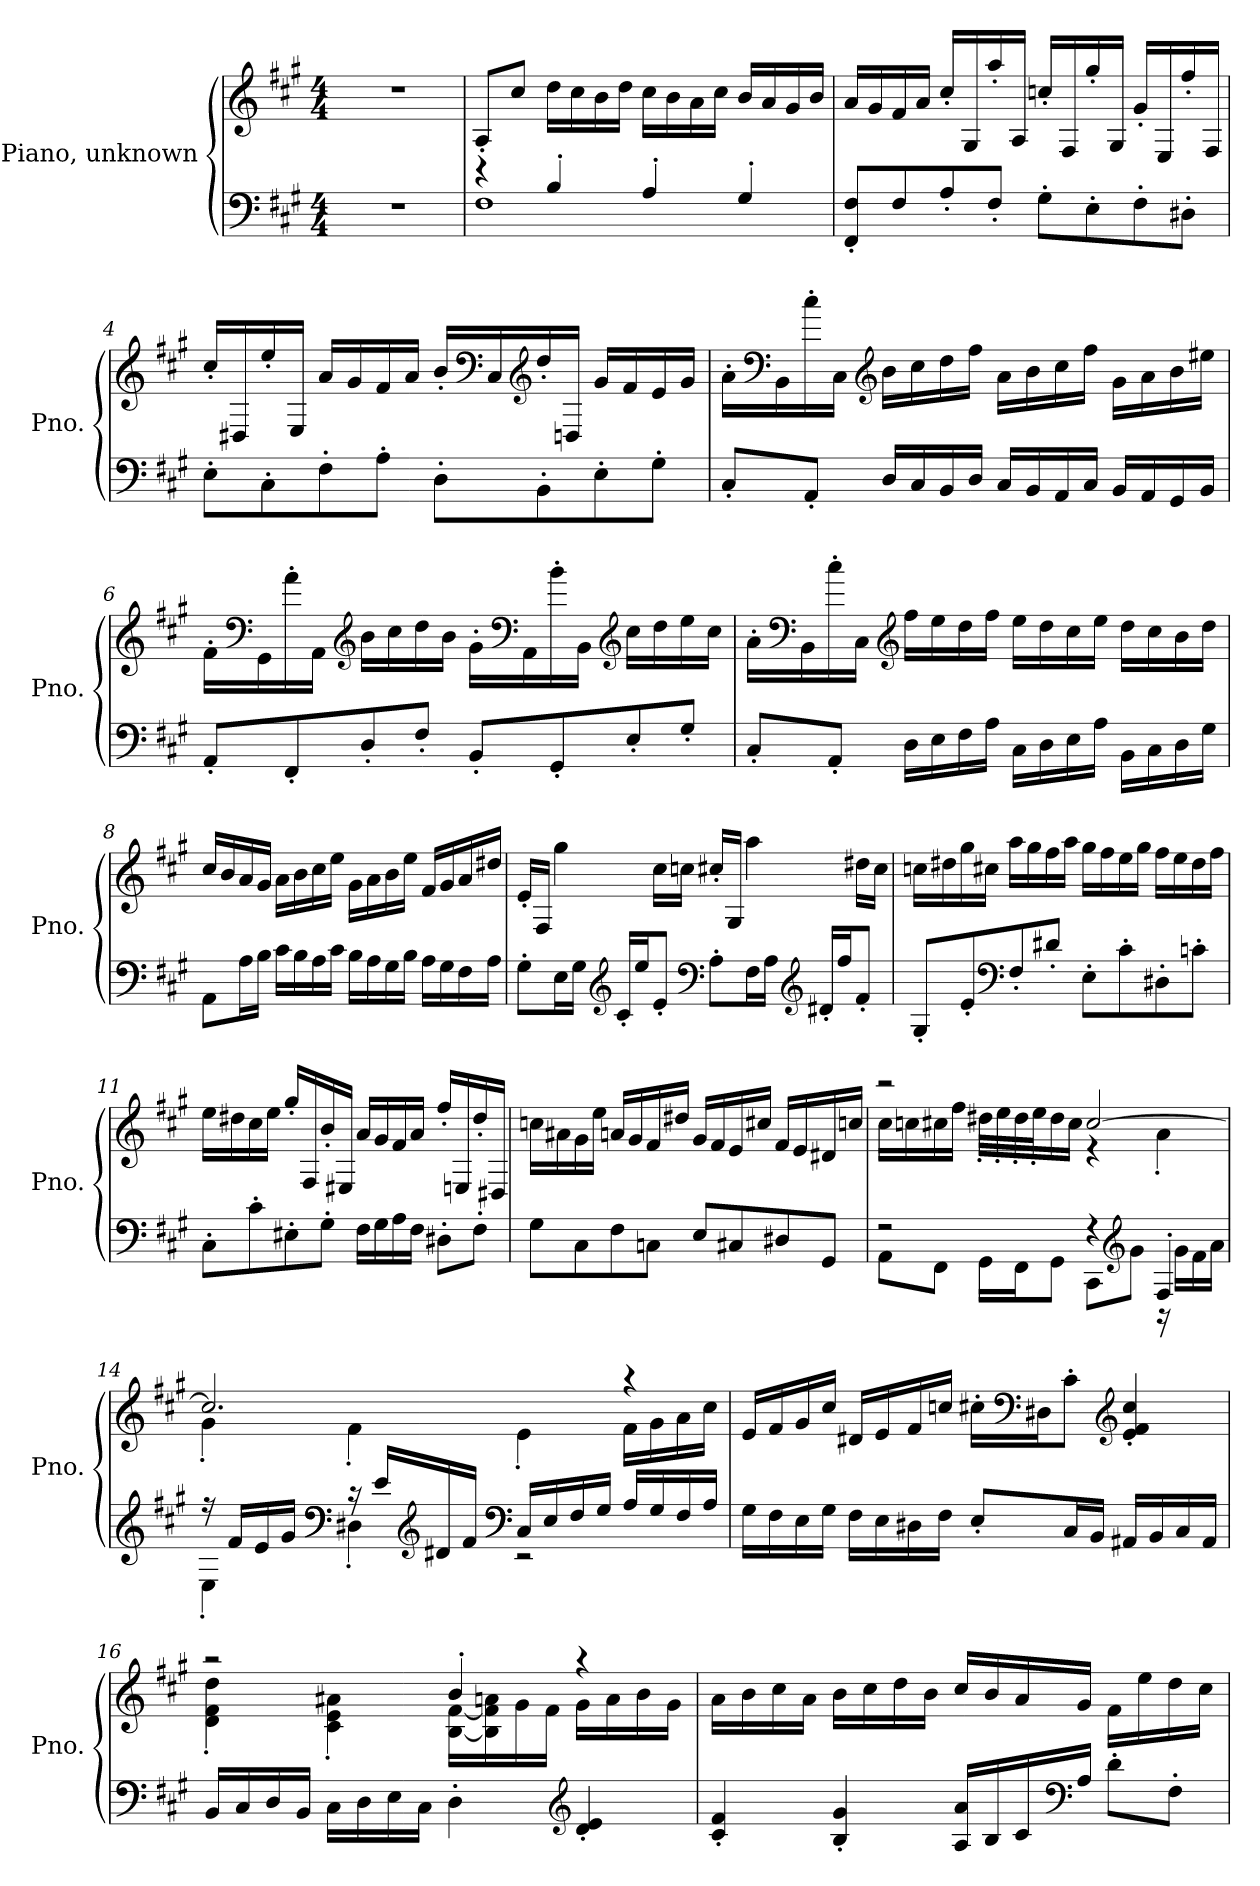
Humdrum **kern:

**kern	**kern
*part1	*part1
*staff2	*staff1
*I"Piano, unknown	*
*I'Pno.	*
*clefF4	*clefG2
*k[f#c#g#]	*k[f#c#g#]
*M4/4	*M4/4
*MM120	*MM120
=1	=1
1r	1r
=2	=2
*^	*
4r	1F#	8A'/L
.	.	8cc#/J
4B'/	.	16dd\LL
.	.	16cc#\
.	.	16b\
.	.	16dd\JJ
4A'/	.	16cc#\LL
.	.	16b\
.	.	16a\
.	.	16cc#\JJ
4G#'/	.	16b/LL
.	.	16a/
.	.	16g#/
.	.	16b/JJ
*v	*v	*
=3	=3
8FF#/' 8F#/'L	16a/LL
.	16g#/
8F#/	16f#/
.	16a/JJ
8A'/	16cc#'/LL
.	16G#/
8F#'/J	16aa'/
.	16A/JJ
8G#'\L	16ccn'/LL
.	16F#/
8E'\	16gg#'/
.	16G#/JJ
8F#'\	16g#'/LL
.	16E/
8D#X'\J	16ff#'/
.	16F#/JJ
!!LO:LB:g=z
=4	=4
8E'\L	16cc#'/LL
.	16D#X/
8C#'\	16ee'/
.	16E/JJ
8F#'\	16a/LL
.	16g#/
8A'\J	16f#/
.	16a/JJ
8D'\L	16b'/LL
*	*clefF4
.	16C#/
*	*clefG2
8BB'\	16dd'/
.	16Dn/JJ
8E'\	16g#/LL
.	16f#/
8G#'\J	16e/
.	16g#/JJ
=5	=5
8C#'/L	16a'\LL
*	*clefF4
.	16BB\
8AA'/J	16cc#'\
.	16C#\JJ
*	*clefG2
16D/LL	16b\LL
16C#/	16cc#\
16BB/	16dd\
16D/JJ	16ff#\JJ
16C#/LL	16a\LL
16BB/	16b\
16AA/	16cc#\
16C#/JJ	16ff#\JJ
16BB/LL	16g#\LL
16AA/	16a\
16GG#/	16b\
16BB/JJ	16ee#X\JJ
!!LO:LB:g=z
=6	=6
8AA'/L	16f#'\LL
*	*clefF4
.	16GG#\
8FF#'/	16a'\
.	16AA\JJ
*	*clefG2
8D'/	16b\LL
.	16cc#\
8F#'/J	16dd\
.	16b\JJ
8BB'/L	16g#'\LL
*	*clefF4
.	16AA\
8GG#'/	16b'\
.	16BB\JJ
*	*clefG2
8E'/	16cc#\LL
.	16dd\
8G#'/J	16ee\
.	16cc#\JJ
=7	=7
8C#'/L	16a'\LL
*	*clefF4
.	16BB\
8AA'/J	16cc#'\
.	16C#\JJ
*	*clefG2
16D\LL	16ff#\LL
16E\	16ee\
16F#\	16dd\
16A\JJ	16ff#\JJ
16C#\LL	16ee\LL
16D\	16dd\
16E\	16cc#\
16A\JJ	16ee\JJ
16BB\LL	16dd\LL
16C#\	16cc#\
16D\	16b\
16G#\JJ	16dd\JJ
!!LO:LB:g=z
=8	=8
8AA\L	16cc#/LL
.	16b/
16A\L	16a/
16B\JJ	16g#/JJ
16c#\LL	16a\LL
16B\	16b\
16A\	16cc#\
16c#\JJ	16ee\JJ
16B\LL	16g#\LL
16A\	16a\
16G#\	16b\
16B\JJ	16ee\JJ
16A\LL	16f#/LL
16G#\	16g#/
16F#\	16a/
16A\JJ	16dd#X/JJ
=9	=9
8G#'\L	16e'/LL
.	16F#/JJ
16E\L	4gg#\
16G#\JJ	.
*clefG2	*
16c#'/LL	.
16ee/J	.
8e'/J	16cc#\LL
.	16ccn\JJ
*clefF4	*
8A'\L	16cc#X'/LL
.	16G#/JJ
16F#\L	4aa\
16A\JJ	.
*clefG2	*
16d#X'/LL	.
16ff#/J	.
8f#'/J	16dd#X\LL
.	16cc#\JJ
!!LO:LB:g=z
=10	=10
8G#'/L	16ccn\LL
.	16dd#X\
8e'/	16gg#\
.	16cc#X\JJ
*clefF4	*
8F#'/	16aa\LL
.	16gg#\
8d#X'/J	16ff#\
.	16aa\JJ
8E'\L	16gg#\LL
.	16ff#\
8c#'\	16ee\
.	16gg#\JJ
8D#X'\	16ff#\LL
.	16ee\
8cn'\J	16dd#\
.	16ff#\JJ
=11	=11
8C#'\L	16ee\LL
.	16dd#X\
8c#'\	16cc#\
.	16ee\JJ
8E#X'\	16gg#'/LL
.	16F#/
8G#'\J	16b'/
.	16E#X/JJ
16F#\LL	16a/LL
16G#\	16g#/
16A\	16f#/
16F#\JJ	16a/JJ
8D#X'\L	16ff#'/LL
.	16En/
8F#'\J	16dd#'/
.	16D#X/JJ
!!LO:LB:g=z
=12	=12
8G#\L	16ccn\LL
.	16a#X\
8C#\	16g#\
.	16ee\JJ
8F#\	16an/LL
.	16g#/
8Cn\J	16f#/
.	16dd#X/JJ
8E/L	16g#/LL
.	16f#/
8C#X/	16e/
.	16cc#X/JJ
8D#X/	16f#/LL
.	16e/
8GG#/J	16d#X/
.	16ccn/JJ
=13	=13
*^	*^
2r	8AA\L	2r	16cc#\LL
.	.	.	16ccn\
.	8FF#\J	.	16cc#X\
.	.	.	16ff#\JJ
.	16GG#\LL	.	32dd#X'\LLL
.	.	.	32ee'\
.	16FF#\J	.	32dd#'\
.	.	.	32ee'\J
.	8GG#\J	.	16dd#\
.	.	.	16cc#\JJ
4r	8CC#\L	[2cc#/	4r
*clefG2	*	*	*
.	8g#\J	.	.
4F#'/	16r	.	4a'\
.	16g#\LL	.	.
.	16f#\	.	.
.	16a\JJ	.	.
!!LO:PB:g=z	!!
=14	=14	=14	=14
16r	4E'\	2.cc#/]	4g#'\
16f#/LL	.	.	.
16e/	.	.	.
16g#/JJ	.	.	.
*clefF4	*	*	*
16r	4D#X'\	.	4f#'\
16e/LL	.	.	.
*clefG2	*	*	*
16d#X/	.	.	.
16f#/JJ	.	.	.
*clefF4	*	*	*
16C#/LL	2r	.	4e'\
16E/	.	.	.
16F#/	.	.	.
16G#/JJ	.	.	.
16A/LL	.	4r	16f#\LL
16G#/	.	.	16g#\
16F#/	.	.	16a\
16A/JJ	.	.	16cc#\JJ
*v	*v	*	*
*	*v	*v
=15	=15
16G#\LL	16e/LL
16F#\	16f#/
16E\	16g#/
16G#\JJ	16cc#/JJ
16F#\LL	16d#X/LL
16E\	16e/
16D#X\	16f#/
16F#\JJ	16ccn/JJ
8E'/L	16cc#X'\LL
*	*clefF4
.	16D#X\J
16C#/L	8c#'\J
16BB/JJ	.
*	*clefG2
16AA#X/LL	4e/' 4f#/' 4cc#/'
16BB/	.
16C#/	.
16AA#/JJ	.
!!LO:LB:g=z
=16	=16
*	*^
16BB/LL	2r	4d\' 4f#\' 4dd\'
16C#/	.	.
16D/	.	.
16BB/JJ	.	.
16C#\LL	.	4c#\' 4e\' 4a#X\'
16D\	.	.
16E\	.	.
16C#\JJ	.	.
4D'\	4b'/	[16B\ [16f#\LL
.	.	16B\] 16f#\] 16an\
.	.	16g#\
.	.	16f#\JJ
*clefG2	*	*
4d/' 4e/'	4r	16g#\LL
.	.	16a\
.	.	16b\
.	.	16g#\JJ
*	*v	*v
=17	=17
4c#/' 4f#/'	16a\LL
.	16b\
.	16cc#\
.	16a\JJ
4B/' 4g#/'	16b\LL
.	16cc#\
.	16dd\
.	16b\JJ
16A/ 16a/LL	16cc#/LL
16B/	16b/
16c#/	16a/
*clefF4	*
16A/JJ	16g#/JJ
8d'\L	16f#\LL
.	16ee\
8F#'\J	16dd\
.	16cc#\JJ
=	=
*-	*-
